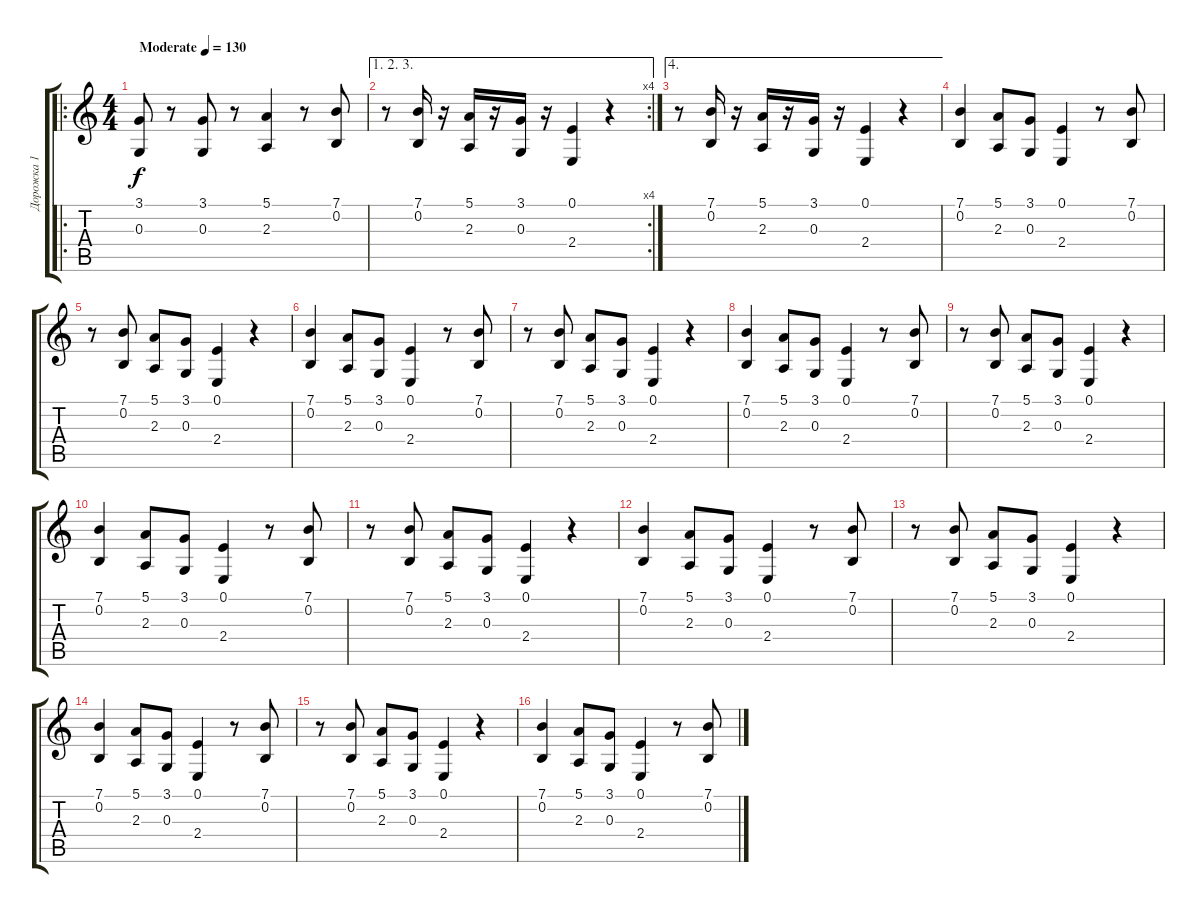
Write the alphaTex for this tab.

\track ("Дорожка 1" "Дорожка 1") {instrument accordion}
\staff {score tabs}
\tuning (E4 B3 G3 D3 A2 E2) {hide}
\ro
\ts (4 4)
\tempo (130 "Moderate")
\clef g2
\ks c
(3.1 0.3).8{dy f instrument accordion} r.8 (3.1 0.3).8 r.8 (5.1 2.3).4 r.8 (7.1 0.2).8 |
\ae (1 2 3)
\rc 4
r.8 (7.1 0.2).16 r.16 (5.1 2.3).16 r.16 (3.1 0.3).16 r.16 (0.1 2.4).4 r.4 |
\ae 4
r.8 (7.1 0.2).16 r.16 (5.1 2.3).16 r.16 (3.1 0.3).16 r.16 (0.1 2.4).4 r.4 |
(7.1 0.2).4{instrument lead2sawtooth} (5.1 2.3).8 (3.1 0.3).8 (0.1 2.4).4 r.8 (7.1 0.2).8 |
r.8 (7.1 0.2).8 (5.1 2.3).8 (3.1 0.3).8 (0.1 2.4).4 r.4 |
(7.1 0.2).4 (5.1 2.3).8 (3.1 0.3).8 (0.1 2.4).4 r.8 (7.1 0.2).8 |
r.8 (7.1 0.2).8 (5.1 2.3).8 (3.1 0.3).8 (0.1 2.4).4 r.4 |
(7.1 0.2).4 (5.1 2.3).8 (3.1 0.3).8 (0.1 2.4).4 r.8 (7.1 0.2).8 |
r.8 (7.1 0.2).8 (5.1 2.3).8 (3.1 0.3).8 (0.1 2.4).4 r.4 |
(7.1 0.2).4 (5.1 2.3).8 (3.1 0.3).8 (0.1 2.4).4 r.8 (7.1 0.2).8 |
r.8 (7.1 0.2).8 (5.1 2.3).8 (3.1 0.3).8 (0.1 2.4).4 r.4 |
(7.1 0.2).4{instrument lead2sawtooth} (5.1 2.3).8 (3.1 0.3).8 (0.1 2.4).4 r.8 (7.1 0.2).8 |
r.8 (7.1 0.2).8 (5.1 2.3).8 (3.1 0.3).8 (0.1 2.4).4 r.4 |
(7.1 0.2).4 (5.1 2.3).8 (3.1 0.3).8 (0.1 2.4).4 r.8 (7.1 0.2).8 |
r.8 (7.1 0.2).8 (5.1 2.3).8 (3.1 0.3).8 (0.1 2.4).4 r.4 |
(7.1 0.2).4 (5.1 2.3).8 (3.1 0.3).8 (0.1 2.4).4 r.8 (7.1 0.2).8
